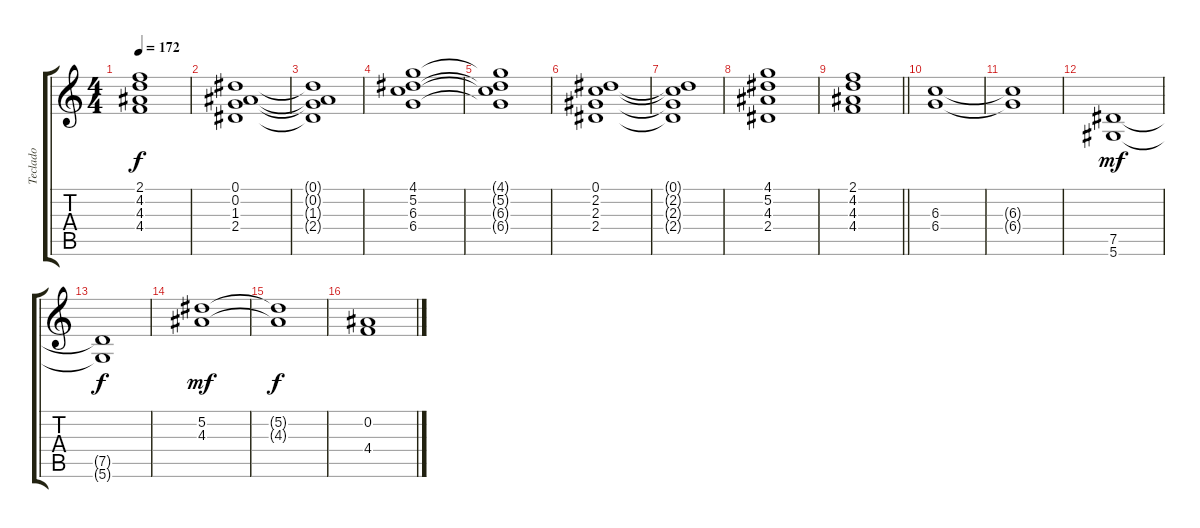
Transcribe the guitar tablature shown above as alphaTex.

\track ("Teclado" "Teclado") {instrument synthstrings2}
\staff {score tabs}
\tuning (Eb5 Bb4 Gb4 Db4 Ab3 Eb3) {hide}
\ts (4 4)
\tempo 172
\clef g2
\ks c
(2.1 4.2 4.3 4.4).1{dy f} |
(0.1 0.2 1.3 2.4).1 |
(0.1{t} 0.2{t} 1.3{t} 2.4{t}).1 |
(4.1 5.2 6.3 6.4).1 |
(4.1{t} 5.2{t} 6.3{t} 6.4{t}).1 |
(0.1 2.2 2.3 2.4).1 |
(0.1{t} 2.2{t} 2.3{t} 2.4{t}).1 |
(4.1 5.2 4.3 2.4).1 |
\barLineRight lightlight
(2.1 4.2 4.3 4.4).1 |
(6.3 6.4).1 |
(6.3{t} 6.4{t}).1 |
(7.5 5.6).1{dy mf} |
(7.5{t} 5.6{t}).1{dy f} |
(5.2 4.3).1{dy mf} |
(5.2{t} 4.3{t}).1{dy f} |
(0.2 4.4).1
